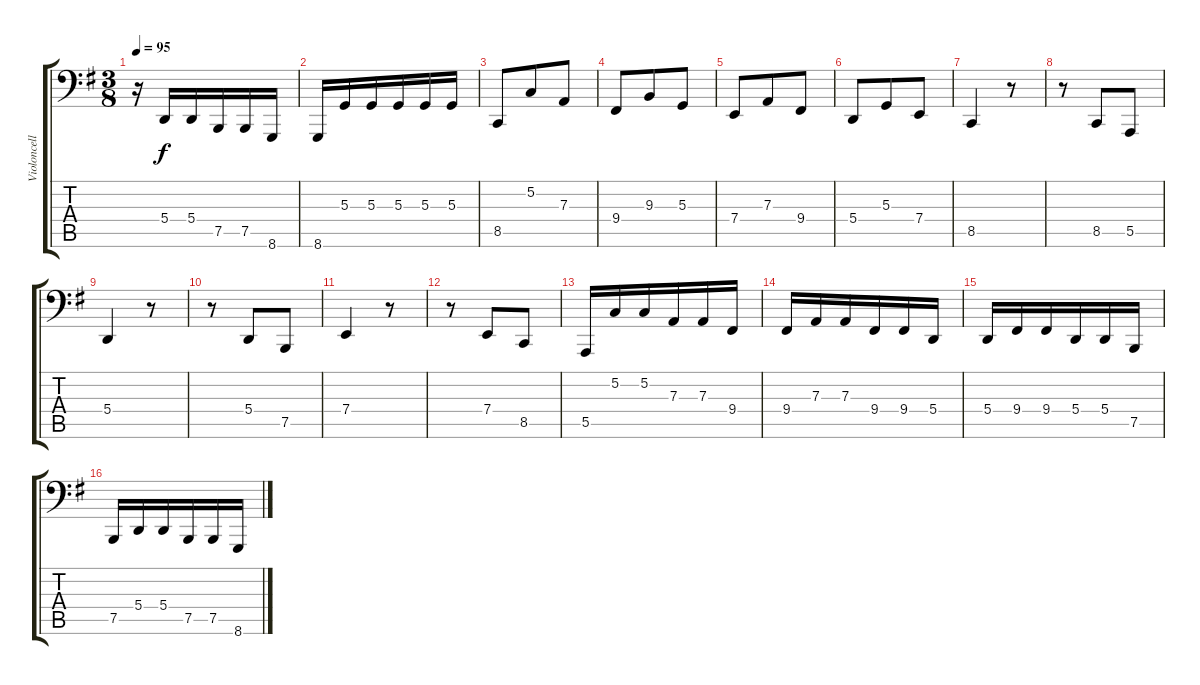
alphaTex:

\track ("Violoncello" "Violoncell") {instrument cello}
\staff {score tabs}
\tuning (C3 G2 D2 A1 E1 B0) {hide}
\ts (3 8)
\tempo 95
\clef f4
\ks g
r.16{dy f beam split} 5.4.16{beam merge} 5.4.16 7.5.16{beam merge} 7.5.16 8.6.16 |
8.6.16 5.3.16{beam merge} 5.3.16 5.3.16{beam merge} 5.3.16 5.3.16 |
8.5.8 5.2.8 7.3.8 |
9.4.8 9.3.8 5.3.8 |
7.4.8 7.3.8 9.4.8 |
5.4.8 5.3.8 7.4.8 |
8.5.4 r.8 |
r.8 8.5.8{beam merge} 5.5.8 |
5.4.4 r.8 |
r.8 5.4.8{beam merge} 7.5.8 |
7.4.4 r.8 |
r.8 7.4.8{beam merge} 8.5.8 |
5.5.16 5.2.16{beam merge} 5.2.16 7.3.16{beam merge} 7.3.16 9.4.16 |
9.4.16 7.3.16{beam merge} 7.3.16 9.4.16{beam merge} 9.4.16 5.4.16 |
5.4.16 9.4.16{beam merge} 9.4.16 5.4.16{beam merge} 5.4.16 7.5.16 |
7.5.16 5.4.16{beam merge} 5.4.16 7.5.16{beam merge} 7.5.16 8.6.16
